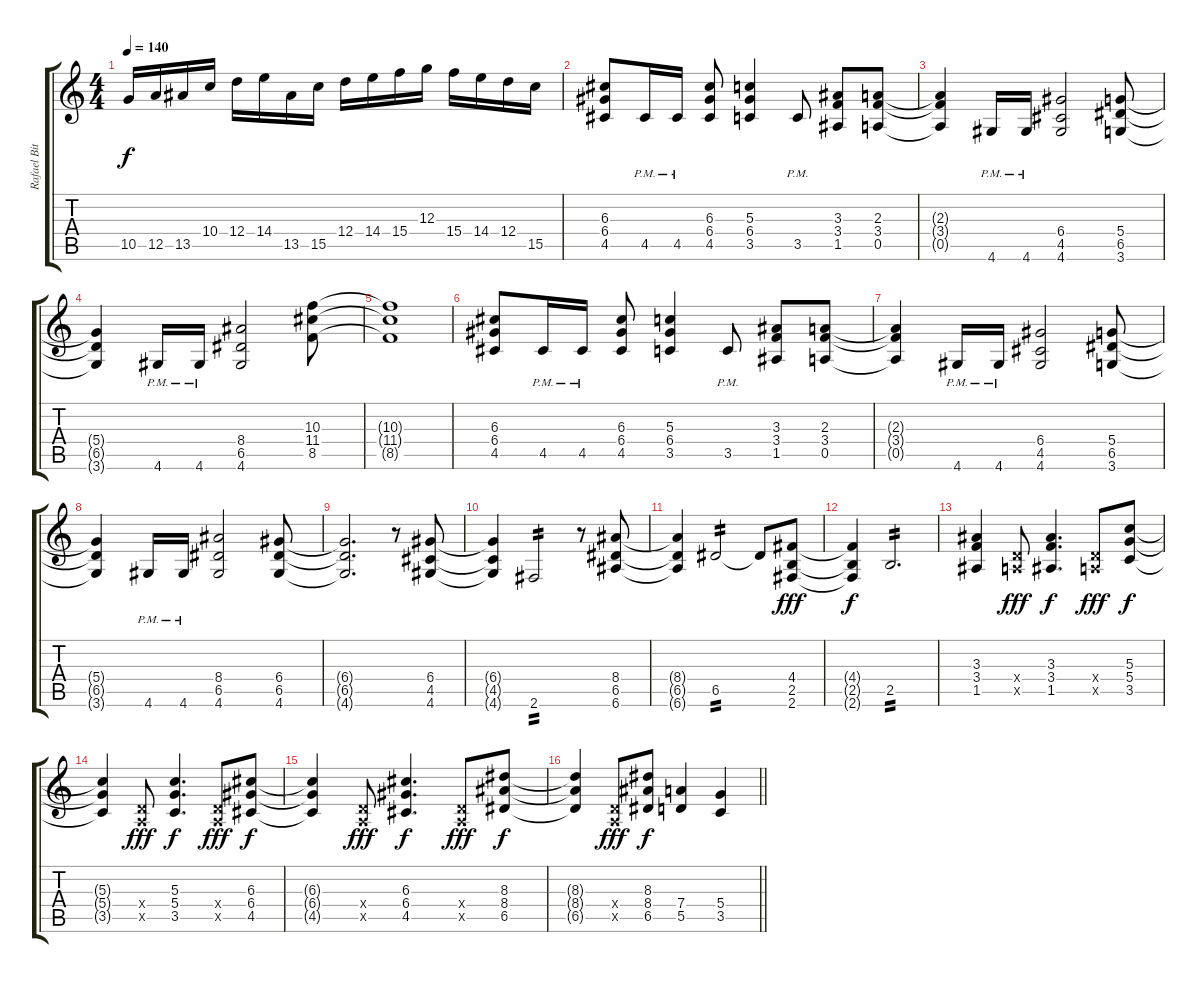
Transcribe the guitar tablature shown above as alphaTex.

\track ("Rafael Bittencourt" "Rafael Bit") {instrument overdrivenguitar}
\staff {score tabs}
\tuning (E4 B3 G3 D3 A2 E2) {hide}
\ts (4 4)
\tempo 140
\clef g2
\ks c
10.5.16{dy f} 12.5.16 13.5.16 10.4.16 12.4.16 14.4.16 13.5.16 15.5.16 12.4.16 14.4.16 15.4.16 12.3.16 15.4.16 14.4.16 12.4.16 15.5.16 |
(6.3 6.4 4.5).8 4.5{pm}.16 4.5{pm}.16 (6.3 6.4 4.5).8 (5.3 6.4 3.5).4 3.5{pm}.8 (3.3 3.4 1.5).8 (2.3 3.4 0.5).8 |
(2.3{t} 3.4{t} 0.5{t}).4 4.6{pm}.16 4.6{pm}.16 (6.4 4.5 4.6).2 (5.4 6.5 3.6).8 |
(5.4{t} 6.5{t} 3.6{t}).4 4.6{pm}.16 4.6{pm}.16 (8.4 6.5 4.6).2 (10.3 11.4 8.5).8 |
(10.3{t} 11.4{t} 8.5{t}).1 |
(6.3 6.4 4.5).8 4.5{pm}.16 4.5{pm}.16 (6.3 6.4 4.5).8 (5.3 6.4 3.5).4 3.5{pm}.8 (3.3 3.4 1.5).8 (2.3 3.4 0.5).8 |
(2.3{t} 3.4{t} 0.5{t}).4 4.6{pm}.16 4.6{pm}.16 (6.4 4.5 4.6).2 (5.4 6.5 3.6).8 |
(5.4{t} 6.5{t} 3.6{t}).4 4.6{pm}.16 4.6{pm}.16 (8.4 6.5 4.6).2 (6.4 6.5 4.6).8 |
(6.4{t} 6.5{t} 4.6{t}).2{d} r.8 (6.4 4.5 4.6).8 |
(6.4{t} 4.5{t} 4.6{t}).4 2.6.2{tp 2} r.8 (8.4 6.5 6.6).8 |
(8.4{t} 6.5{t} 6.6{t}).4 6.5.2{tp 2} 6.5{t}.8 (4.4 2.5 2.6).8{dy fff} |
(4.4{t} 2.5{t} 2.6{t}).4{dy f} 2.5.2{d tp 2} |
(3.3 3.4 1.5).4 (0.4{x} 0.5{x}).8{dy fff} (3.3 3.4 1.5).4{d dy f} (0.4{x} 0.5{x}).8{dy fff} (5.3 5.4 3.5).8{dy f} |
(5.3{t} 5.4{t} 3.5{t}).4 (0.4{x} 0.5{x}).8{dy fff} (5.3 5.4 3.5).4{d dy f} (0.4{x} 0.5{x}).8{dy fff} (6.3 6.4 4.5).8{dy f} |
(6.3{t} 6.4{t} 4.5{t}).4 (0.4{x} 0.5{x}).8{dy fff} (6.3 6.4 4.5).4{d dy f} (0.4{x} 0.5{x}).8{dy fff} (8.3 8.4 6.5).8{dy f} |
\barLineRight lightlight
(8.3{t} 8.4{t} 6.5{t}).4 (0.4{x} 0.5{x}).8{dy fff} (8.3 8.4 6.5).8{dy f} (7.4 5.5).4 (5.4 3.5).4
